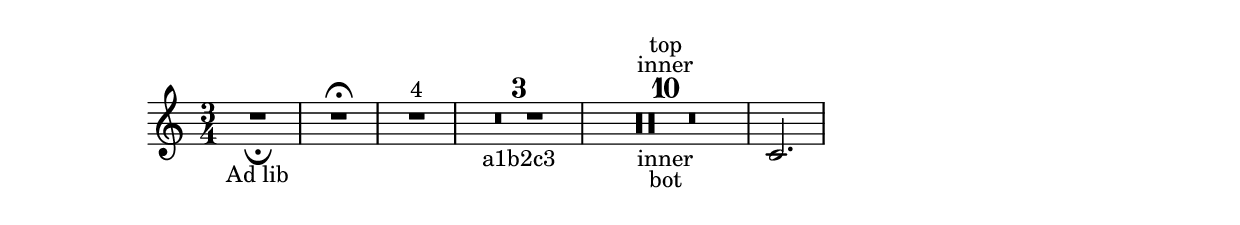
\version "1.9.1"

\header  {

texidoc = "
Texts may be added to the multi measure rests.

"


}

\score { \notes {
  \time 3/4
  \property Score.skipBars = ##t
  R2._\markup { \center << \musicglyph  #"scripts-dfermata" \roman "Ad lib"  >>  }
  R2.^\fermataMarkup
  R2.^"4"
  R2.*3_\markup { \roman "a1b2c3" }
  R2.*10^"inner"^"top"_"inner"_"bot"
  c'2.
}}
